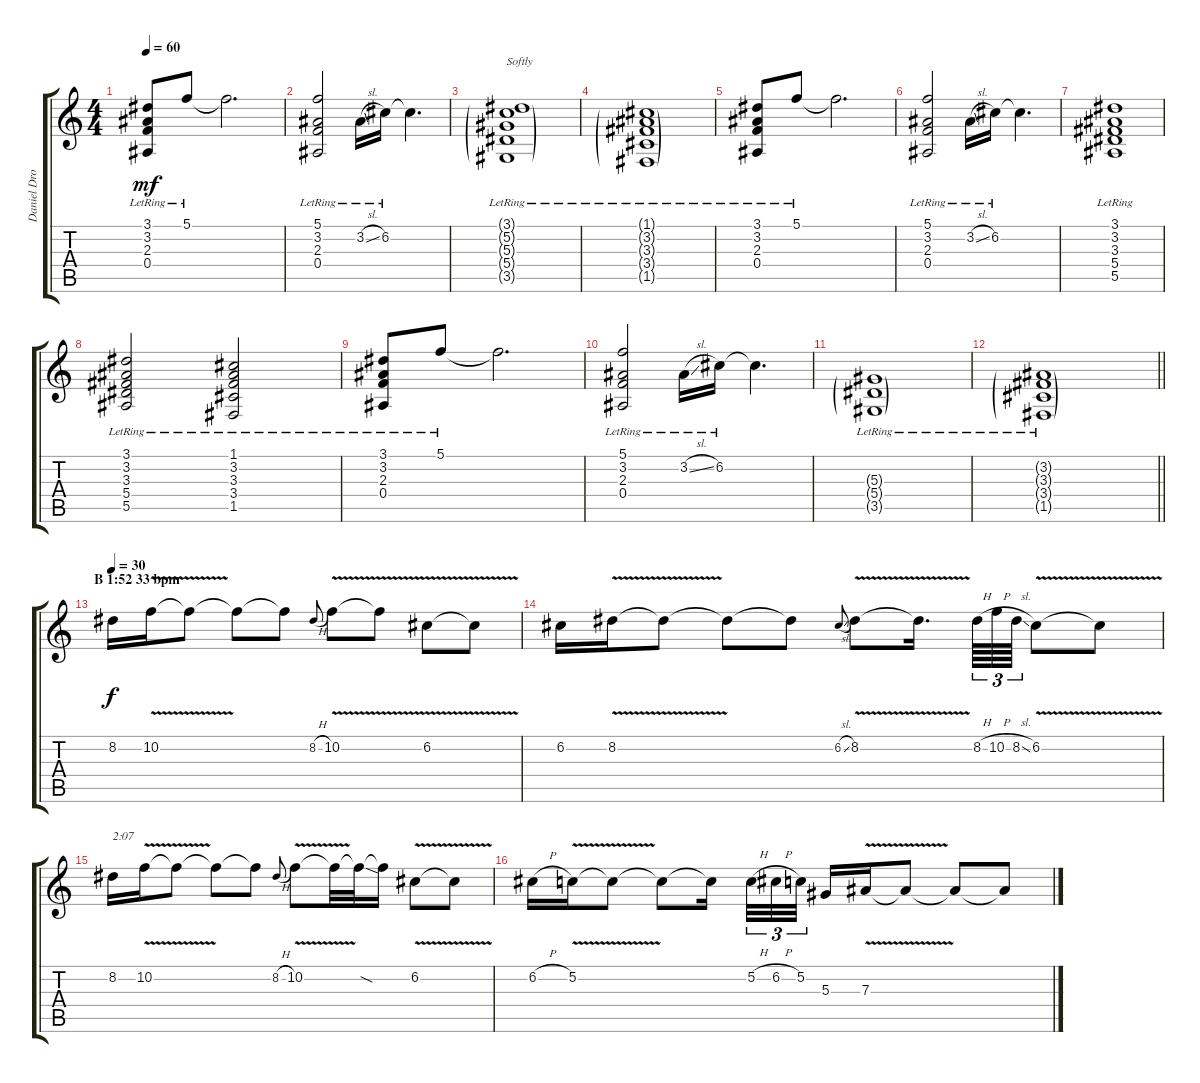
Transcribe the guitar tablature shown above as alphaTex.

\track ("Daniel Droste (Lead Guitar)" "Daniel Dro") {instrument acousticguitarsteel}
\staff {score tabs}
\tuning (C4 G3 Eb3 Bb2 F2 C2) {hide}
\ts (4 4)
\tempo 60
\clef g2
\ks c
(3.1{lr} 3.2{lr} 2.3{lr} 0.4{lr}).8{dy mf} 5.1{lr}.8 5.1{t}.2{d} |
(5.1{lr} 3.2{lr} 2.3{lr} 0.4{lr}).2 3.2{sl lr}.16 6.2{lr}.16 6.2{t}.4{d} |
(3.1{g lr} 5.2{g lr} 5.3{g lr} 5.4{g lr} 3.5{g lr}).1{txt "Softly"} |
(1.1{g lr} 3.2{g lr} 3.3{g lr} 3.4{g lr} 1.5{g lr}).1 |
(3.1{lr} 3.2{lr} 2.3{lr} 0.4{lr}).8 5.1{lr}.8 5.1{t}.2{d} |
(5.1{lr} 3.2{lr} 2.3{lr} 0.4{lr}).2 3.2{sl lr}.16 6.2{lr}.16 6.2{t}.4{d} |
(3.1{lr} 3.2{lr} 3.3{lr} 5.4{lr} 5.5{lr}).1 |
(3.1{lr} 3.2{lr} 3.3{lr} 5.4{lr} 5.5{lr}).2 (1.1{lr} 3.2{lr} 3.3{lr} 3.4{lr} 1.5{lr}).2 |
(3.1{lr} 3.2{lr} 2.3{lr} 0.4{lr}).8 5.1{lr}.8 5.1{t}.2{d} |
(5.1{lr} 3.2{lr} 2.3{lr} 0.4{lr}).2 3.2{sl lr}.16 6.2{lr}.16 6.2{t}.4{d} |
(5.3{g lr} 5.4{g lr} 3.5{g lr}).1 |
\barLineRight lightlight
(3.2{g lr} 3.3{g lr} 3.4{g lr} 1.5{g lr}).1 |
\section ("" "B 1:52 33 bpm")
\tempo 30
8.2.16{dy f instrument distortionguitar} 10.2{v}.16 10.2{t}.8 10.2{t}.8 10.2{t}.8 8.2{h}.8{gr onbeat} 10.2{v}.8 10.2{t}.8 6.2{v}.8 6.2{t}.8 |
6.2.16 8.2{v}.16 8.2{t}.8 8.2{t}.8 8.2{t}.8 6.2{sl}.8{gr onbeat} 8.2{v}.8 8.2{t}.16{d beam splitsecondary} 8.2{h}.64{tu (3 2)} 10.2{h}.64{tu (3 2)} 8.2{sl}.64{tu (3 2)} 6.2{v}.8 6.2{t}.8 |
8.2.16{txt "2:07"} 10.2{v}.16 10.2{t}.8 10.2{t}.8 10.2{t}.8 8.2{h}.8{gr onbeat} 10.2{v}.8 10.2{t}.32 10.2{sod t}.32 10.2{t}.16 6.2{v}.8 6.2{t}.8 |
6.2{h}.16 5.2{v}.16 5.2{t}.8 5.2{t}.8 5.2{t}.16{beam splitsecondary} 5.2{h}.32{tu (3 2)} 6.2{h}.32{tu (3 2)} 5.2.32{tu (3 2)} 5.3.16 7.3{v}.16 7.3{t}.8 7.3{t}.8 7.3{t}.8
